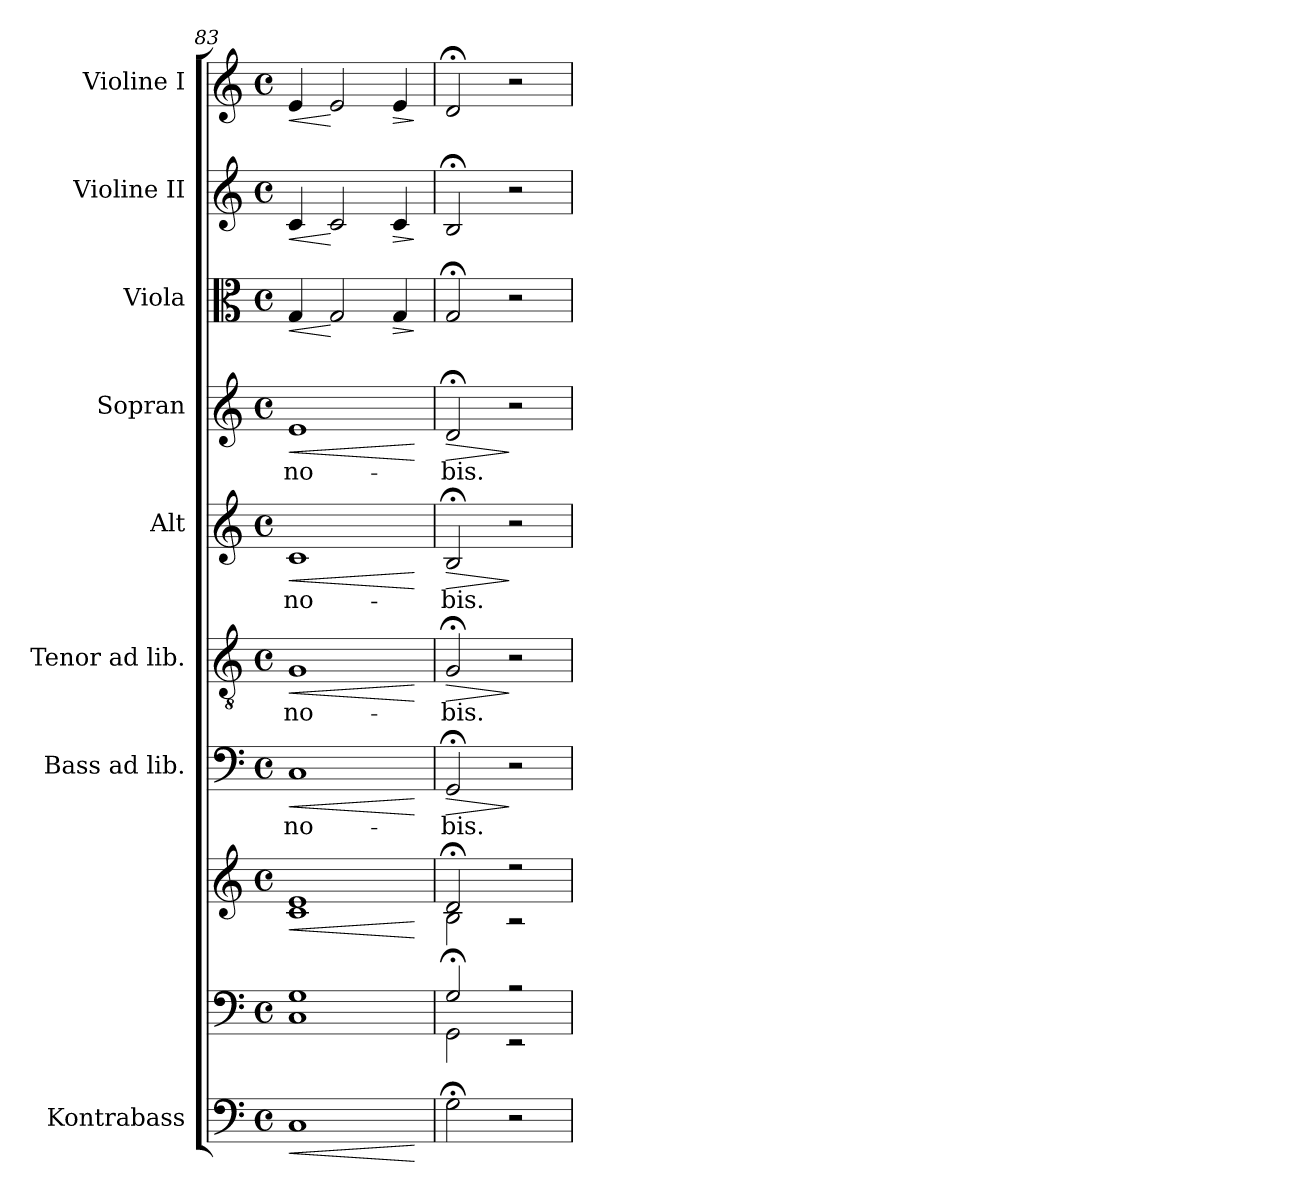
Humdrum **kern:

**kern	**dynam	**kern	**kern	**dynam	**kern	**text	**dynam	**kern	**text	**dynam	**kern	**text	**dynam	**kern	**text	**dynam	**kern	**dynam	**kern	**dynam	**kern	**dynam
*part9	*part9	*part8	*part8	*part8	*part7	*part7	*part7	*part6	*part6	*part6	*part5	*part5	*part5	*part4	*part4	*part4	*part3	*part3	*part2	*part2	*part1	*part1
*staff10	*staff10	*staff9	*staff8	*staff8/9	*staff7	*staff7	*staff7	*staff6	*staff6	*staff6	*staff5	*staff5	*staff5	*staff4	*staff4	*staff4	*staff3	*staff3	*staff2	*staff2	*staff1	*staff1
*I"Kontrabass	*	*	*	*	*I"Bass ad lib.	*	*	*I"Tenor ad lib.	*	*	*I"Alt	*	*	*I"Sopran	*	*	*I"Viola	*	*I"Violine II	*	*I"Violine I	*
*I'Kb.	*	*	*	*	*I'B.	*	*	*I'T.	*	*	*I'A.	*	*	*I'S.	*	*	*I'Vla.	*	*I'Vl. II	*	*I'Vl. I	*
!!LO:PB:g=z
*clefF4	*	*clefF4	*clefG2	*	*clefF4	*	*	*clefGv2	*	*	*clefG2	*	*	*clefG2	*	*	*clefC3	*	*clefG2	*	*clefG2	*
*ITrd7c12	*	*	*	*	*	*	*	*	*	*	*	*	*	*	*	*	*	*	*	*	*	*
*k[]	*	*k[]	*k[]	*	*k[]	*	*	*k[]	*	*	*k[]	*	*	*k[]	*	*	*k[]	*	*k[]	*	*k[]	*
*C:	*	*C:	*C:	*	*C:	*	*	*C:	*	*	*C:	*	*	*C:	*	*	*C:	*	*C:	*	*C:	*
*M4/4	*	*M4/4	*M4/4	*	*M4/4	*	*	*M4/4	*	*	*M4/4	*	*	*M4/4	*	*	*M4/4	*	*M4/4	*	*M4/4	*
*met(c)	*	*met(c)	*met(c)	*	*met(c)	*	*	*met(c)	*	*	*met(c)	*	*	*met(c)	*	*	*met(c)	*	*met(c)	*	*met(c)	*
=83	=83	=83	=83	=83	=83	=83	=83	=83	=83	=83	=83	=83	=83	=83	=83	=83	=83	=83	=83	=83	=83	=83
!	!LO:HP:b	!	!	!	!	!	!	!	!	!	!	!	!	!	!	!	!	!	!	!	!	!
!	!LO:HP:n=1:b	!	!	!LO:HP:b	!	!LO:LY:b	!LO:HP:b	!	!LO:LY:b	!LO:HP:b	!	!LO:LY:b	!LO:HP:b	!	!LO:LY:b	!LO:HP:b	!	!LO:HP:b	!	!LO:HP:b	!	!LO:HP:b
*	*	*^	*^	*	*	*	*	*	*	*	*	*	*	*	*	*	*	*	*	*	*	*
1CC	< >	1G	1C	1e	1c	<	1C	no-	<	1G	no-	<	1c	no-	<	1e	no-	<	4G/	<	4c/	<	4e/	<
.	.	.	.	.	.	.	.	.	.	.	.	.	.	.	.	.	.	.	2G/	[	2c/	[	2e/	[
!	!	!	!	!	!	!	!	!	!	!	!	!	!	!	!	!	!	!	!	!LO:HP:b	!	!LO:HP:b	!	!LO:HP:b
.	.	.	.	.	.	.	.	.	.	.	.	.	.	.	.	.	.	.	4G/	>	4c/	>	4e/	>
*	*	*v	*v	*	*	*	*	*	*	*	*	*	*	*	*	*	*	*	*	*	*	*	*	*
*	*	*	*v	*v	*	*	*	*	*	*	*	*	*	*	*	*	*	*	*	*	*	*	*
.	[	.	.	[	.	.	[	.	.	[	.	.	[	.	.	[	.	]	.	]	.	]
=84	=84	=84	=84	=84	=84	=84	=84	=84	=84	=84	=84	=84	=84	=84	=84	=84	=84	=84	=84	=84	=84	=84
*	*	*^	*^	*	*	*	*	*	*	*	*	*	*	*	*	*	*	*	*	*	*	*
!	!	!	!	!	!	!	!	!LO:LY:b	!LO:HP:b	!	!LO:LY:b	!LO:HP:b	!	!LO:LY:b	!LO:HP:b	!	!LO:LY:b	!LO:HP:b	!	!	!	!	!	!
2GG;<\	.	2G;/	2GG\	2d;</	2B\	.	2GG;</	-bis.	>	2G;</	-bis.	>	2B;</	-bis.	>	2d;</	-bis.	>	2G;</	.	2B;</	.	2d;</	.
2r	]	2r	2r	2r	2r	.	2r	.	]	2r	.	]	2r	.	]	2r	.	]	2r	.	2r	.	2r	.
*	*	*v	*v	*	*	*	*	*	*	*	*	*	*	*	*	*	*	*	*	*	*	*	*	*
*	*	*	*v	*v	*	*	*	*	*	*	*	*	*	*	*	*	*	*	*	*	*	*	*
=	=	=	=	=	=	=	=	=	=	=	=	=	=	=	=	=	=	=	=	=	=	=
*-	*-	*-	*-	*-	*-	*-	*-	*-	*-	*-	*-	*-	*-	*-	*-	*-	*-	*-	*-	*-	*-	*-
